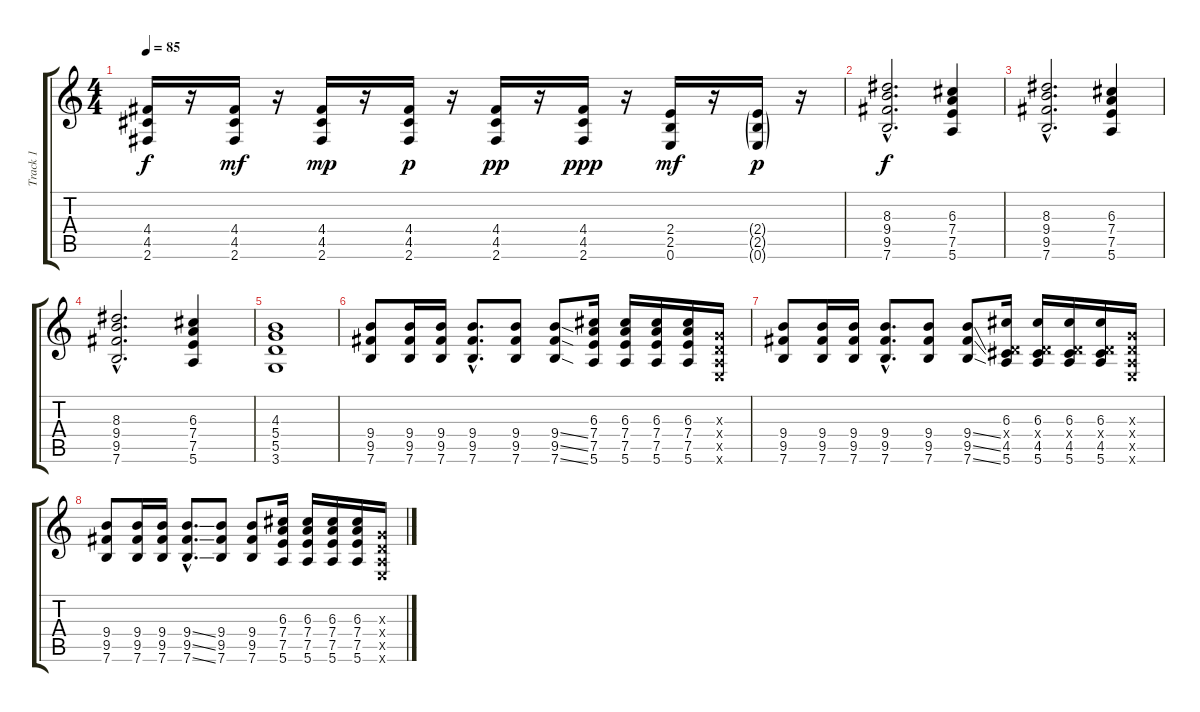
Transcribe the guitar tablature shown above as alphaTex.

\track ("Track 1" "Track 1") {instrument overdrivenguitar}
\staff {score tabs}
\tuning (E4 B3 G3 D3 A2 E2) {hide}
\ts (4 4)
\tempo 85
\clef g2
\ks c
(4.4 4.5 2.6).16{dy f} r.16 (4.4 4.5 2.6).16{dy mf} r.16 (4.4 4.5 2.6).16{dy mp} r.16 (4.4 4.5 2.6).16{dy p} r.16 (4.4 4.5 2.6).16{dy pp} r.16 (4.4 4.5 2.6).16{dy ppp} r.16 (2.4 2.5 0.6).16{dy mf} r.16 (2.4{g} 2.5{g} 0.6{g}).16{dy p} r.16 |
(8.3{hac} 9.4{hac} 9.5{hac} 7.6{hac}).2{d dy f} (6.3 7.4 7.5 5.6).4 |
(8.3{hac} 9.4{hac} 9.5{hac} 7.6{hac}).2{d} (6.3 7.4 7.5 5.6).4 |
(8.3{hac} 9.4{hac} 9.5{hac} 7.6{hac}).2{d} (6.3 7.4 7.5 5.6).4 |
(4.3 5.4 5.5 3.6).1 |
(9.4 9.5 7.6).8{volume 14 instrument overdrivenguitar} (9.4 9.5 7.6).16 (9.4 9.5 7.6).16 (9.4{hac} 9.5{hac} 7.6{hac}).8{d} (9.4 9.5 7.6).8 (9.4{ss} 9.5{ss} 7.6{ss}).8 (6.3 7.4 7.5 5.6).16 (6.3 7.4 7.5 5.6).16 (6.3 7.4 7.5 5.6).16 (6.3 7.4 7.5 5.6).16 (0.3{x} 0.4{x} 0.5{x} 0.6{x}).16 |
(9.4 9.5 7.6).8 (9.4 9.5 7.6).16 (9.4 9.5 7.6).16 (9.4{hac} 9.5{hac} 7.6{hac}).8{d} (9.4 9.5 7.6).8 (9.4{ss} 9.5{ss} 7.6{ss}).8 (6.3 0.4{x} 4.5 5.6).16 (6.3 0.4{x} 4.5 5.6).16 (6.3 0.4{x} 4.5 5.6).16 (6.3 0.4{x} 4.5 5.6).16 (0.3{x} 0.4{x} 0.5{x} 0.6{x}).16 |
(9.4 9.5 7.6).8 (9.4 9.5 7.6).16 (9.4 9.5 7.6).16 (9.4{ss hac} 9.5{ss hac} 7.6{ss hac}).8{d} (9.4 9.5 7.6).8 (9.4 9.5 7.6).8 (6.3 7.4 7.5 5.6).16 (6.3 7.4 7.5 5.6).16 (6.3 7.4 7.5 5.6).16 (6.3 7.4 7.5 5.6).16 (0.3{x} 0.4{x} 0.5{x} 0.6{x}).16
